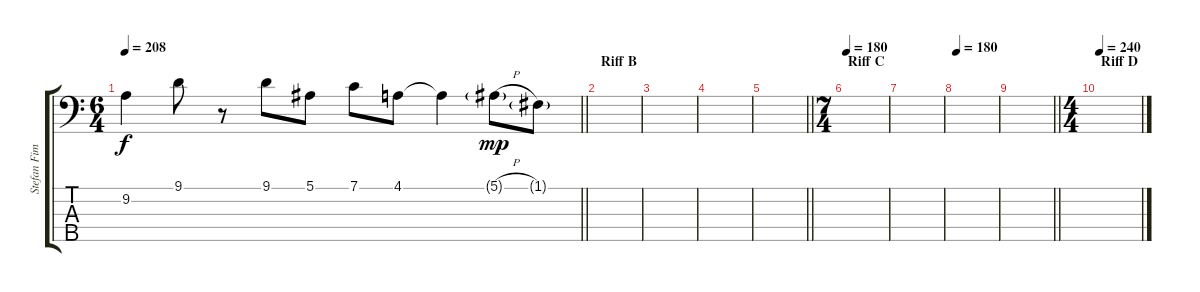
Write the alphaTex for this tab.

\track ("Stefan Fimmers" "Stefan Fim") {instrument electricbassfinger}
\staff {score tabs}
\tuning (F2 C2 G1 D1 A0) {hide}
\ts (6 4)
\tempo 208
\clef f4
\barLineRight lightlight
\ks c
9.2{t}.4{dy f} 9.1.8 r.8 9.1.8 5.1.8 7.1.8 4.1.8 4.1{t}.4 5.1{h g}.8{dy mp} 1.1{g}.8 |
\section ("" "Riff B")
|
|
|
\barLineRight lightlight
|
\ts (7 4)
\section ("" "Riff C")
\tempo 180
|
|
\tempo 180
|
\barLineRight lightlight
|
\ts (4 4)
\section ("" "Riff D")
\tempo 240
